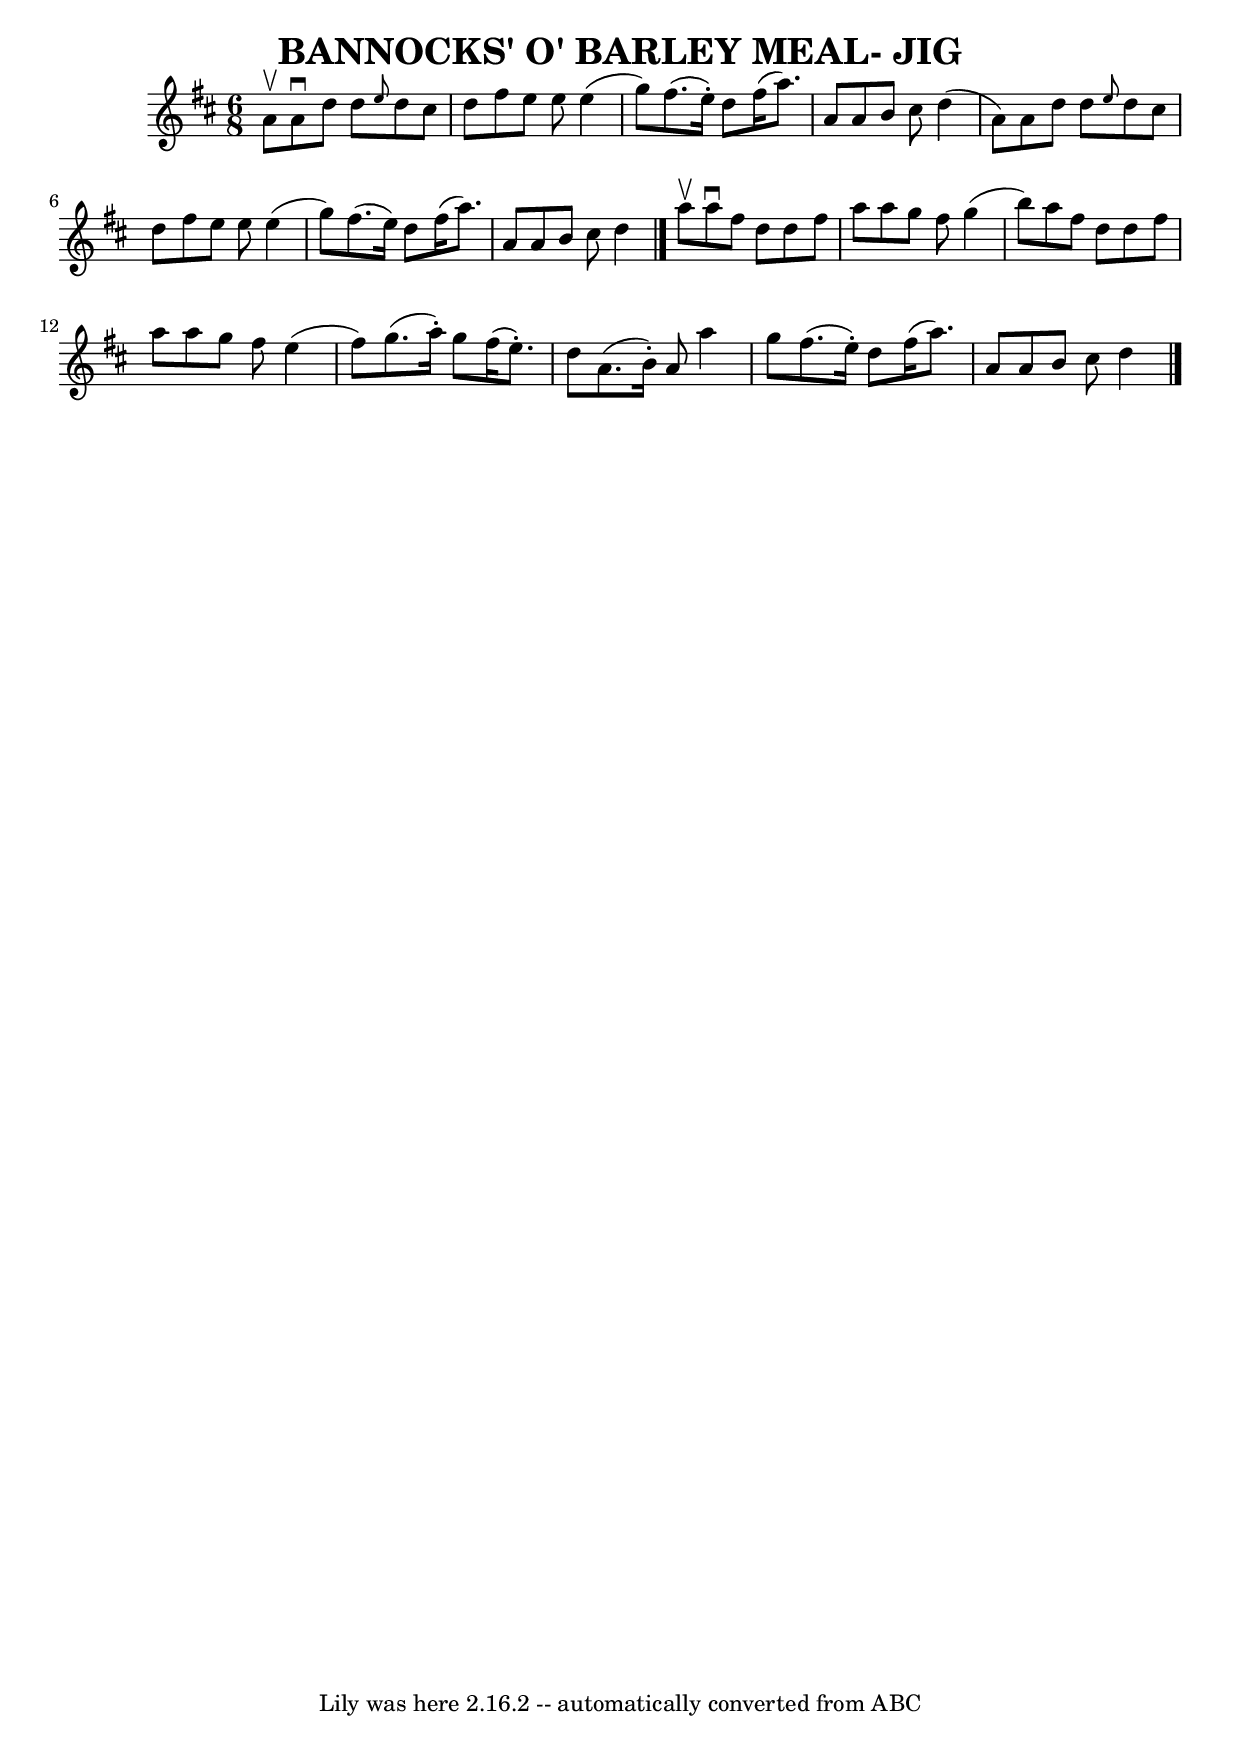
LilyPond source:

\version "2.7.40"
\include "Mammoth.ily"
\header {
	book = "Ryan's Mammoth Collection of Fiddle Tunes"
	crossRefNumber = "1"
	footnotes = ""
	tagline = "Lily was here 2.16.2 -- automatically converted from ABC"
	title = "BANNOCKS' O' BARLEY MEAL- JIG"
}
voicedefault =  {
\set Score.defaultBarType = "empty"

\time 6/8 \key d \major a'8^\upbow       |
 a'8^\downbow d''8    
d''8  \grace { e''8  } d''8 cis''8 d''8    |
 fis''8 e''8 
 e''8 e''4 (g''8)   |
 fis''8. (e''16 -.) d''8    
fis''16 (a''8.) a'8    |
 a'8 b'8 cis''8 d''4 (a'8  
-)       |
 a'8 d''8 d''8  \grace { e''8  } d''8 cis''8   
 d''8    |
 fis''8 e''8 e''8 e''4 (g''8)   |
   
fis''8. (e''16) d''8 fis''16 (a''8.) a'8    |
 a'8   
 b'8 cis''8 d''4    \bar "|." a''8^\upbow       |
 a''8 
^\downbow fis''8 d''8 d''8 fis''8 a''8    |
 a''8 g''8 
 fis''8 g''4 (b''8)   |
 a''8 fis''8 d''8 d''8    
fis''8 a''8    |
 a''8 g''8 fis''8 e''4 (fis''8)      
 |
 g''8. (a''16 -.) g''8 fis''16 (e''8. -.) d''8    
|
 a'8. (b'16 -.) a'8 a''4 g''8    |
 fis''8. (
e''16 -.) d''8 fis''16 (a''8.) a'8    |
 a'8 b'8    
cis''8 d''4    \bar "|."   
}

\score{
    <<

	\context Staff="default"
	{
	    \voicedefault 
	}

    >>
	\layout {
	}
	\midi {}
}
